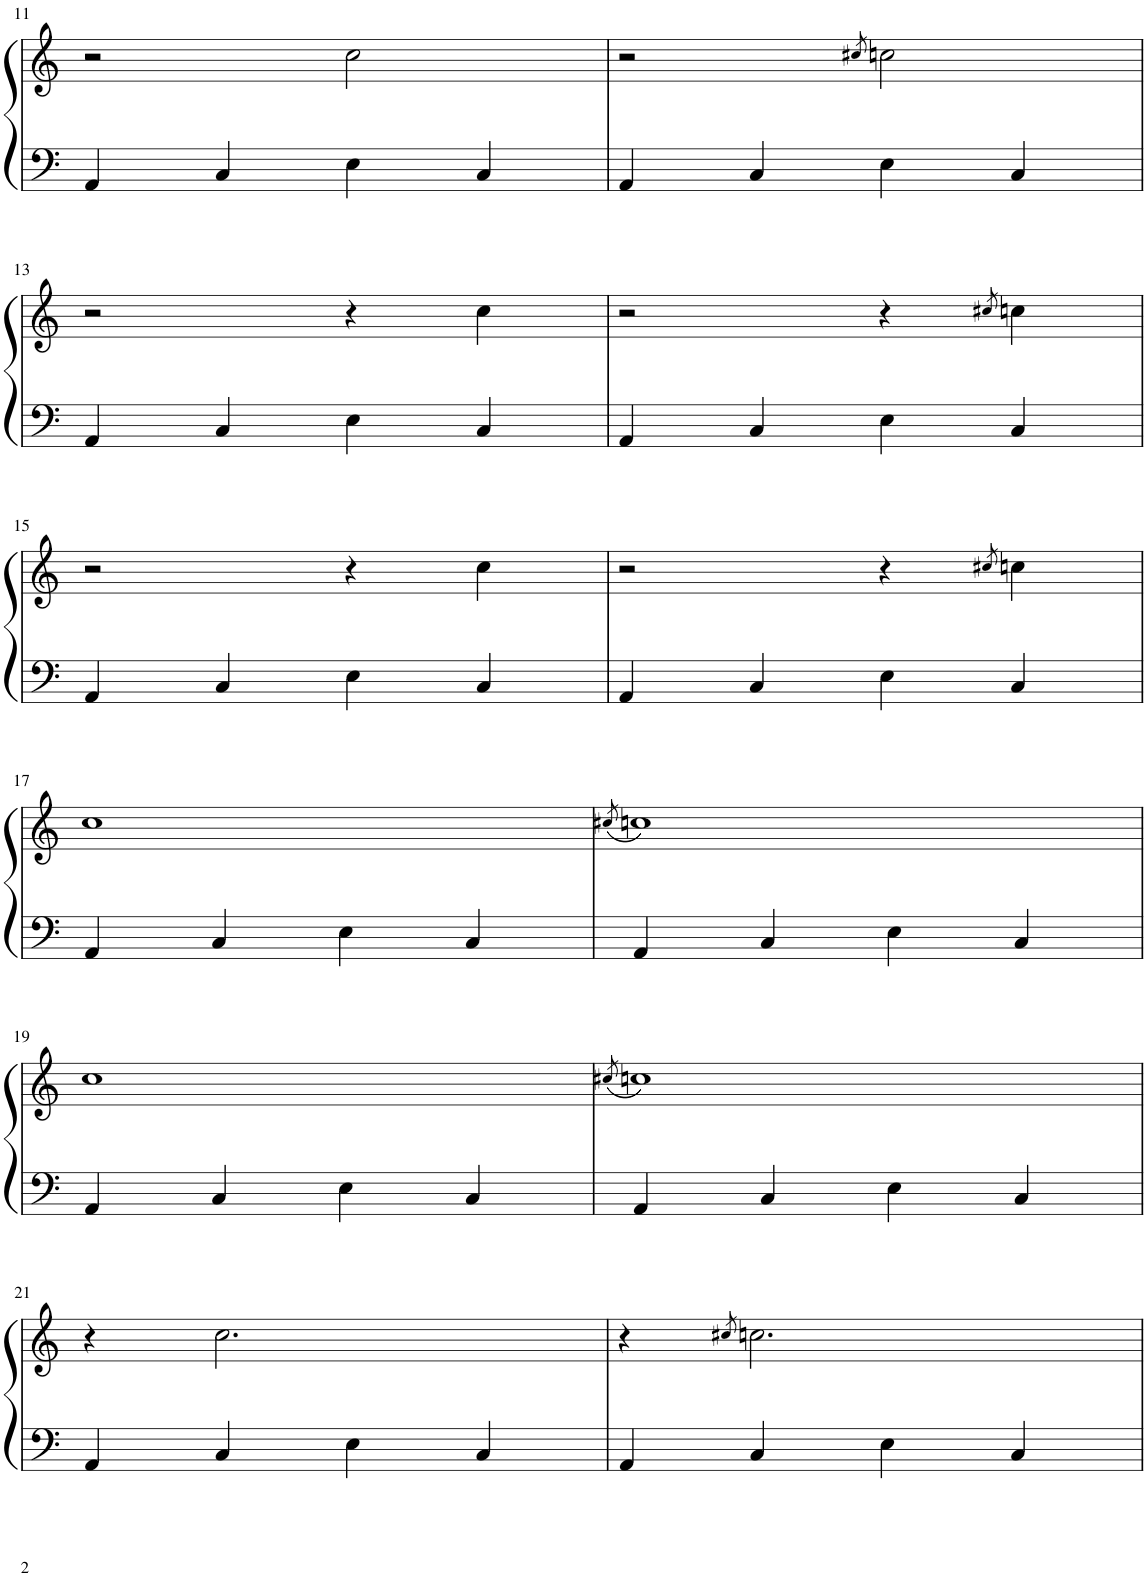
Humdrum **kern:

**kern	**kern
*part1	*part1
*staff2	*staff1
*I"Piano	*
*I'Pno.	*
!!LO:PB:g=z
*clefF4	*clefG2
*k[]	*k[]
*M4/4	*M4/4
=11	=11
4AA/	2r
4C/	.
4E\	2cc\
4C/	.
=12	=12
4AA/	2r
4C/	.
.	8qcc#X/
4E\	2ccn\
4C/	.
!!LO:LB:g=z
=13	=13
4AA/	2r
4C/	.
4E\	4r
4C/	4cc\
=14	=14
4AA/	2r
4C/	.
4E\	4r
.	8qcc#X/
4C/	4ccn\
!!LO:LB:g=z
=15	=15
4AA/	2r
4C/	.
4E\	4r
4C/	4cc\
=16	=16
4AA/	2r
4C/	.
4E\	4r
.	8qcc#X/
4C/	4ccn\
!!LO:LB:g=z
=17	=17
4AA/	1cc
4C/	.
4E\	.
4C/	.
=18	=18
.	(8qcc#X/
4AA/	1ccn)
4C/	.
4E\	.
4C/	.
!!LO:LB:g=z
=19	=19
4AA/	1cc
4C/	.
4E\	.
4C/	.
=20	=20
.	(8qcc#X/
4AA/	1ccn)
4C/	.
4E\	.
4C/	.
!!LO:LB:g=z
=21	=21
4AA/	4r
4C/	2.cc\
4E\	.
4C/	.
=22	=22
4AA/	4r
.	8qcc#X/
4C/	2.ccn\
4E\	.
4C/	.
=	=
*-	*-
